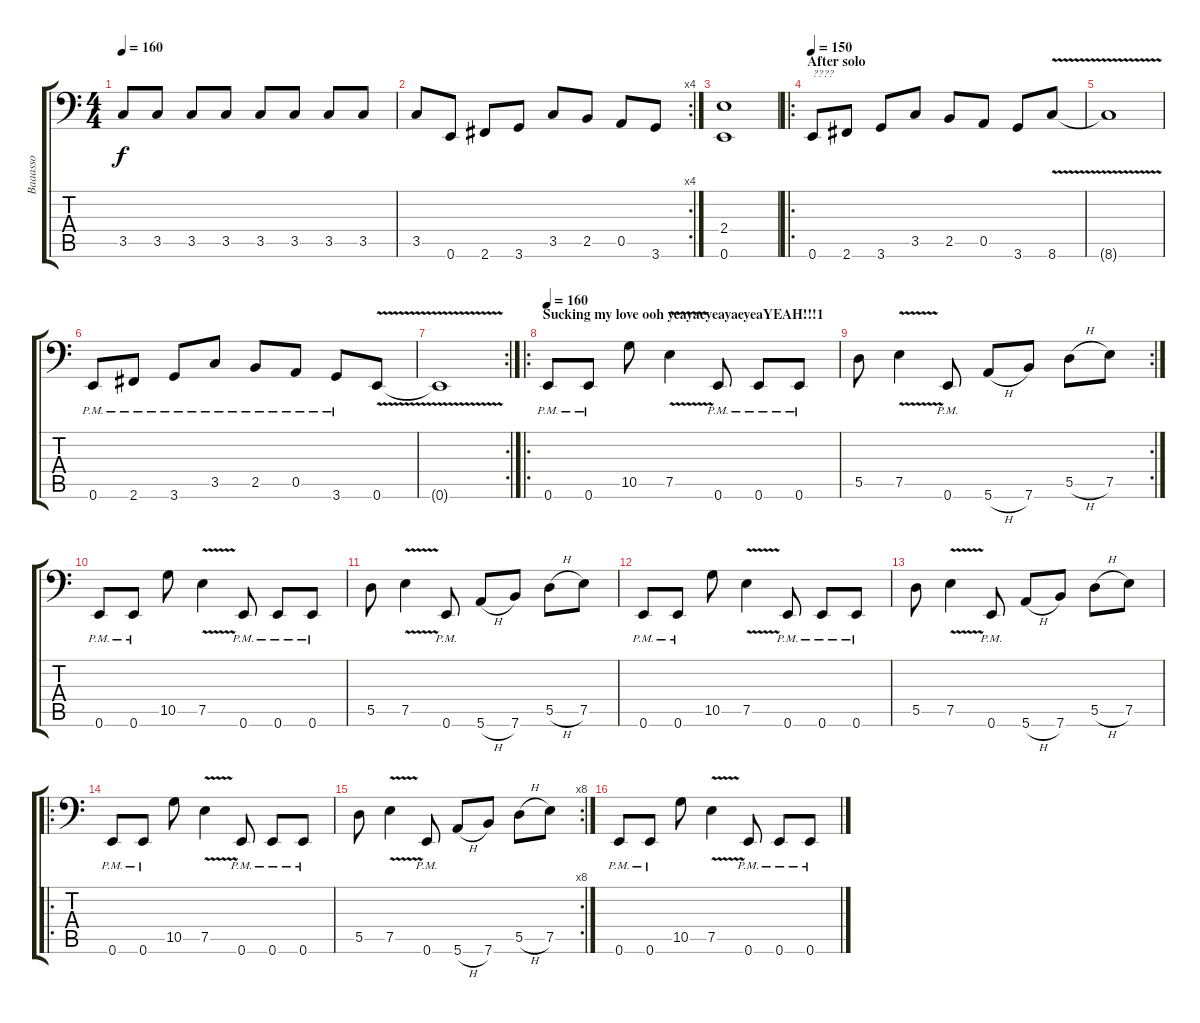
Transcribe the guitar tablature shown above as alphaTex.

\track ("Baaasso" "Baaasso") {instrument electricbasspick}
\staff {score tabs}
\tuning (C3 C3 G2 D2 A1 E1) {hide}
\ts (4 4)
\tempo 160
\clef f4
\ks c
3.5.8{dy f} 3.5.8 3.5.8 3.5.8 3.5.8 3.5.8 3.5.8 3.5.8 |
\rc 4
3.5.8 0.6.8 2.6.8 3.6.8 3.5.8 2.5.8 0.5.8 3.6.8 |
(2.4 0.6).1 |
\ro
\section ("" "After solo")
\tempo 150
0.6.8{txt "????" instrument electricguitarmuted} 2.6.8 3.6.8 3.5.8 2.5.8 0.5.8 3.6.8 8.6{v}.8 |
8.6{t}.1 |
0.6{pm}.8 2.6{pm}.8 3.6{pm}.8 3.5{pm}.8 2.5{pm}.8 0.5{pm}.8 3.6{pm}.8 0.6{v}.8 |
\rc 2
0.6{t}.1 |
\ro
\section ("" "Sucking my love ooh yeayaeyeayaeyeaYEAH!!!1")
\tempo 160
0.6{pm}.8 0.6{pm}.8 10.5.8 7.5{v}.4 0.6{pm}.8 0.6{pm}.8 0.6{pm}.8 |
\rc 2
5.5.8 7.5{v}.4 0.6{pm}.8 5.6{h}.8 7.6.8 5.5{h}.8 7.5.8 |
0.6{pm}.8 0.6{pm}.8 10.5.8 7.5{v}.4 0.6{pm}.8 0.6{pm}.8 0.6{pm}.8 |
5.5.8 7.5{v}.4 0.6{pm}.8 5.6{h}.8 7.6.8 5.5{h}.8 7.5.8 |
0.6{pm}.8 0.6{pm}.8 10.5.8 7.5{v}.4 0.6{pm}.8 0.6{pm}.8 0.6{pm}.8 |
5.5.8 7.5{v}.4 0.6{pm}.8 5.6{h}.8 7.6.8 5.5{h}.8 7.5.8 |
\ro
0.6{pm}.8 0.6{pm}.8 10.5.8 7.5{v}.4 0.6{pm}.8 0.6{pm}.8 0.6{pm}.8 |
\rc 8
5.5.8 7.5{v}.4 0.6{pm}.8 5.6{h}.8 7.6.8 5.5{h}.8 7.5.8 |
0.6{pm}.8 0.6{pm}.8 10.5.8 7.5{v}.4 0.6{pm}.8 0.6{pm}.8 0.6{pm}.8
